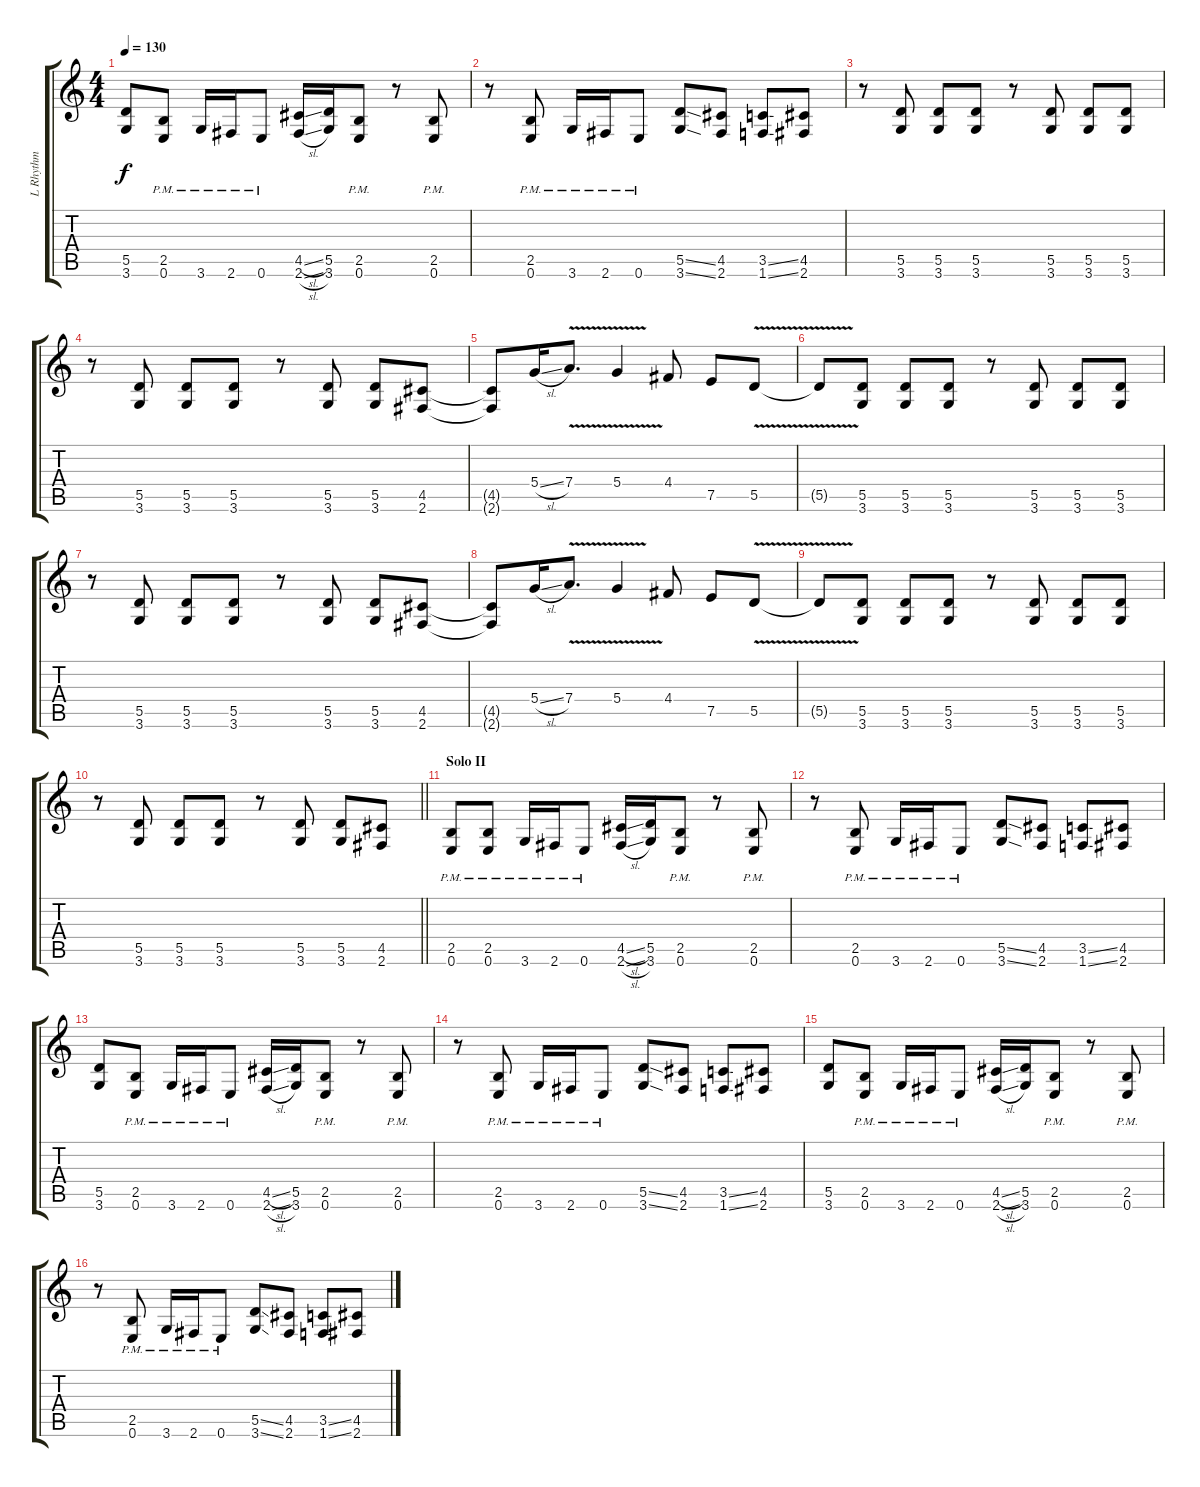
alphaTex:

\track ("L Rhythm" "L Rhythm") {instrument distortionguitar}
\staff {score tabs}
\tuning (E4 B3 G3 D3 A2 E2) {hide}
\ts (4 4)
\tempo 130
\clef g2
\ks c
(5.5 3.6).8{dy f} (2.5{pm} 0.6{pm}).8 3.6{pm}.16 2.6{pm}.16 0.6{pm}.8 (4.5{sl} 2.6{sl}).16 (5.5 3.6).16 (2.5{pm} 0.6{pm}).8 r.8 (2.5{pm} 0.6{pm}).8 |
r.8 (2.5{pm} 0.6{pm}).8 3.6{pm}.16 2.6{pm}.16 0.6{pm}.8 (5.5{ss} 3.6{ss}).8 (4.5 2.6).8 (3.5{ss} 1.6{ss}).8 (4.5 2.6).8 |
r.8 (5.5 3.6).8 (5.5 3.6).8 (5.5 3.6).8 r.8 (5.5 3.6).8 (5.5 3.6).8 (5.5 3.6).8 |
r.8 (5.5 3.6).8 (5.5 3.6).8 (5.5 3.6).8 r.8 (5.5 3.6).8 (5.5 3.6).8 (4.5 2.6).8 |
(4.5{t} 2.6{t}).8 5.4{sl}.16 7.4{v}.8{d} 5.4{v}.4 4.4.8 7.5.8 5.5{v}.8 |
5.5{t}.8 (5.5 3.6).8 (5.5 3.6).8 (5.5 3.6).8 r.8 (5.5 3.6).8 (5.5 3.6).8 (5.5 3.6).8 |
r.8 (5.5 3.6).8 (5.5 3.6).8 (5.5 3.6).8 r.8 (5.5 3.6).8 (5.5 3.6).8 (4.5 2.6).8 |
(4.5{t} 2.6{t}).8 5.4{sl}.16 7.4{v}.8{d} 5.4{v}.4 4.4.8 7.5.8 5.5{v}.8 |
5.5{t}.8 (5.5 3.6).8 (5.5 3.6).8 (5.5 3.6).8 r.8 (5.5 3.6).8 (5.5 3.6).8 (5.5 3.6).8 |
\barLineRight lightlight
r.8 (5.5 3.6).8 (5.5 3.6).8 (5.5 3.6).8 r.8 (5.5 3.6).8 (5.5 3.6).8 (4.5 2.6).8 |
\section ("" "Solo II")
(2.5{pm} 0.6{pm}).8 (2.5{pm} 0.6{pm}).8 3.6{pm}.16 2.6{pm}.16 0.6{pm}.8 (4.5{sl} 2.6{sl}).16 (5.5 3.6).16 (2.5{pm} 0.6{pm}).8 r.8 (2.5{pm} 0.6{pm}).8 |
r.8 (2.5{pm} 0.6{pm}).8 3.6{pm}.16 2.6{pm}.16 0.6{pm}.8 (5.5{ss} 3.6{ss}).8 (4.5 2.6).8 (3.5{ss} 1.6{ss}).8 (4.5 2.6).8 |
(5.5 3.6).8 (2.5{pm} 0.6{pm}).8 3.6{pm}.16 2.6{pm}.16 0.6{pm}.8 (4.5{sl} 2.6{sl}).16 (5.5 3.6).16 (2.5{pm} 0.6{pm}).8 r.8 (2.5{pm} 0.6{pm}).8 |
r.8 (2.5{pm} 0.6{pm}).8 3.6{pm}.16 2.6{pm}.16 0.6{pm}.8 (5.5{ss} 3.6{ss}).8 (4.5 2.6).8 (3.5{ss} 1.6{ss}).8 (4.5 2.6).8 |
(5.5 3.6).8 (2.5{pm} 0.6{pm}).8 3.6{pm}.16 2.6{pm}.16 0.6{pm}.8 (4.5{sl} 2.6{sl}).16 (5.5 3.6).16 (2.5{pm} 0.6{pm}).8 r.8 (2.5{pm} 0.6{pm}).8 |
r.8 (2.5{pm} 0.6{pm}).8 3.6{pm}.16 2.6{pm}.16 0.6{pm}.8 (5.5{ss} 3.6{ss}).8 (4.5 2.6).8 (3.5{ss} 1.6{ss}).8 (4.5 2.6).8
